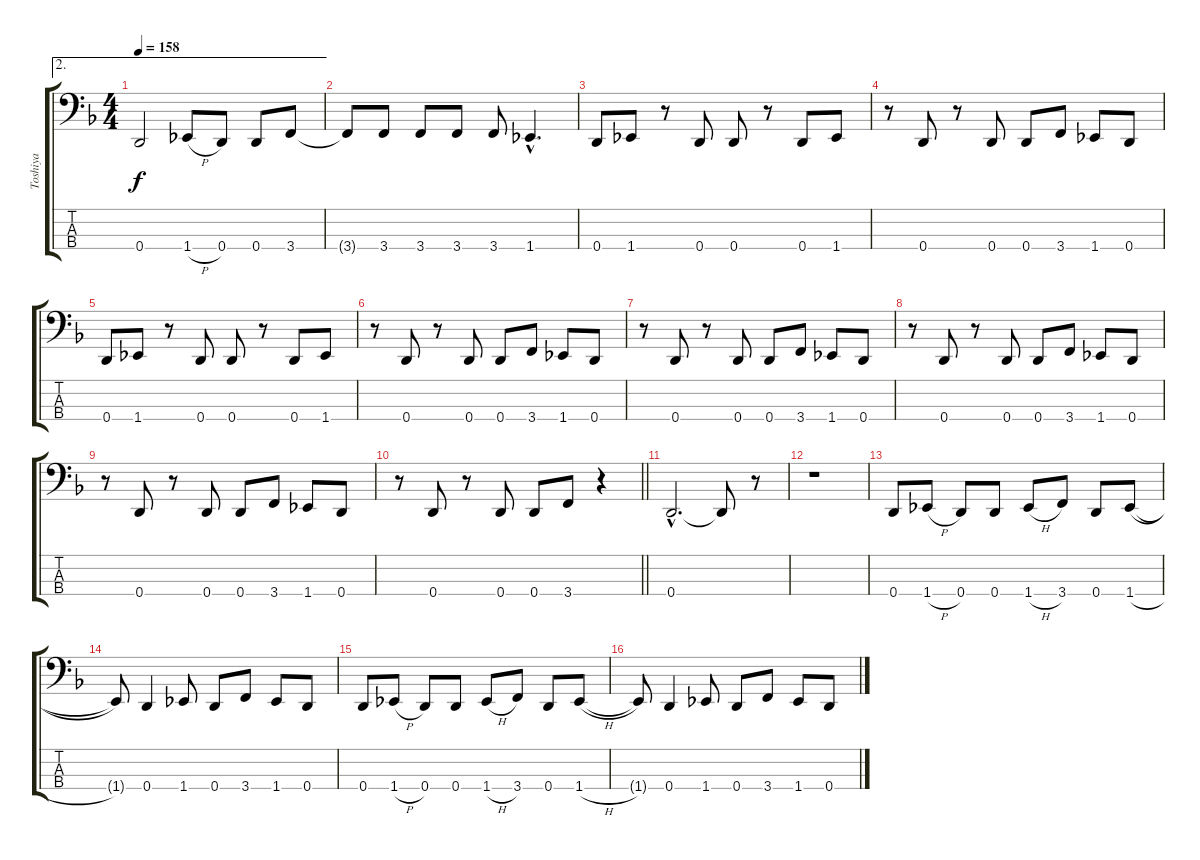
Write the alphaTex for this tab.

\track ("Toshiya" "Toshiya") {instrument electricbasspick}
\staff {score tabs}
\tuning (G2 D2 A1 D1) {hide}
\ae 2
\ts (4 4)
\tempo 158
\clef f4
\ks f
0.4.2{dy f} 1.4{h}.8 0.4.8 0.4.8 3.4.8 |
3.4{t}.8 3.4.8 3.4.8 3.4.8 3.4.8 1.4{hac}.4{d} |
0.4.8 1.4.8 r.8 0.4.8 0.4.8 r.8 0.4.8 1.4.8 |
r.8 0.4.8 r.8 0.4.8 0.4.8 3.4.8 1.4.8 0.4.8 |
0.4.8 1.4.8 r.8 0.4.8 0.4.8 r.8 0.4.8 1.4.8 |
r.8 0.4.8 r.8 0.4.8 0.4.8 3.4.8 1.4.8 0.4.8 |
r.8 0.4.8 r.8 0.4.8 0.4.8 3.4.8 1.4.8 0.4.8 |
r.8 0.4.8 r.8 0.4.8 0.4.8 3.4.8 1.4.8 0.4.8 |
r.8 0.4.8 r.8 0.4.8 0.4.8 3.4.8 1.4.8 0.4.8 |
\barLineRight lightlight
r.8 0.4.8 r.8 0.4.8 0.4.8 3.4.8 r.4 |
0.4{hac}.2{d} 0.4{t}.8 r.8 |
r.1 |
0.4.8 1.4{h}.8 0.4.8 0.4.8 1.4{h}.8 3.4.8 0.4.8 1.4{h}.8 |
1.4{t}.8 0.4.4 1.4.8 0.4.8 3.4.8 1.4.8 0.4.8 |
0.4.8 1.4{h}.8 0.4.8 0.4.8 1.4{h}.8 3.4.8 0.4.8 1.4{h}.8 |
1.4{t}.8 0.4.4 1.4.8 0.4.8 3.4.8 1.4.8 0.4.8
